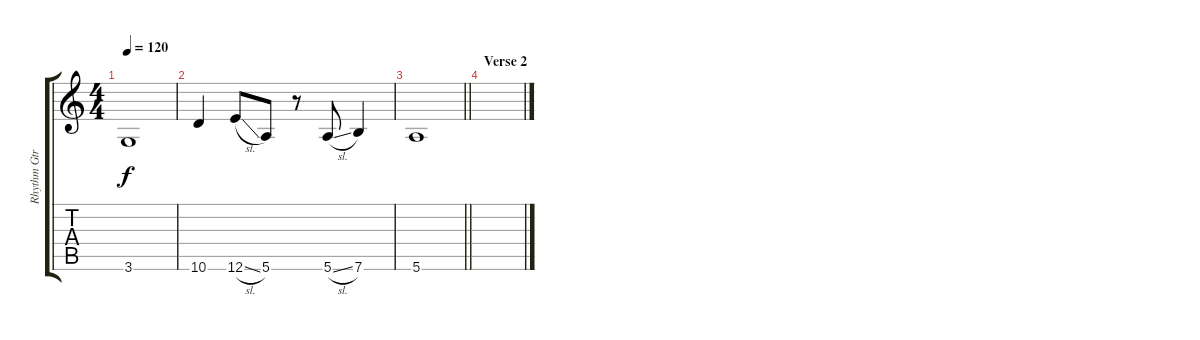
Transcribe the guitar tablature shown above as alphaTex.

\track ("Rhythm Gtr." "Rhythm Gtr") {instrument distortionguitar}
\staff {score tabs}
\tuning (E4 B3 G3 D3 A2 E2) {hide}
\ts (4 4)
\tempo 120
\clef g2
\ks c
3.6.1{dy f} |
10.6.4 12.6{sl}.8 5.6.8 r.8 5.6{sl}.8 7.6.4 |
\barLineRight lightlight
5.6.1 |
\section ("" "Verse 2")
